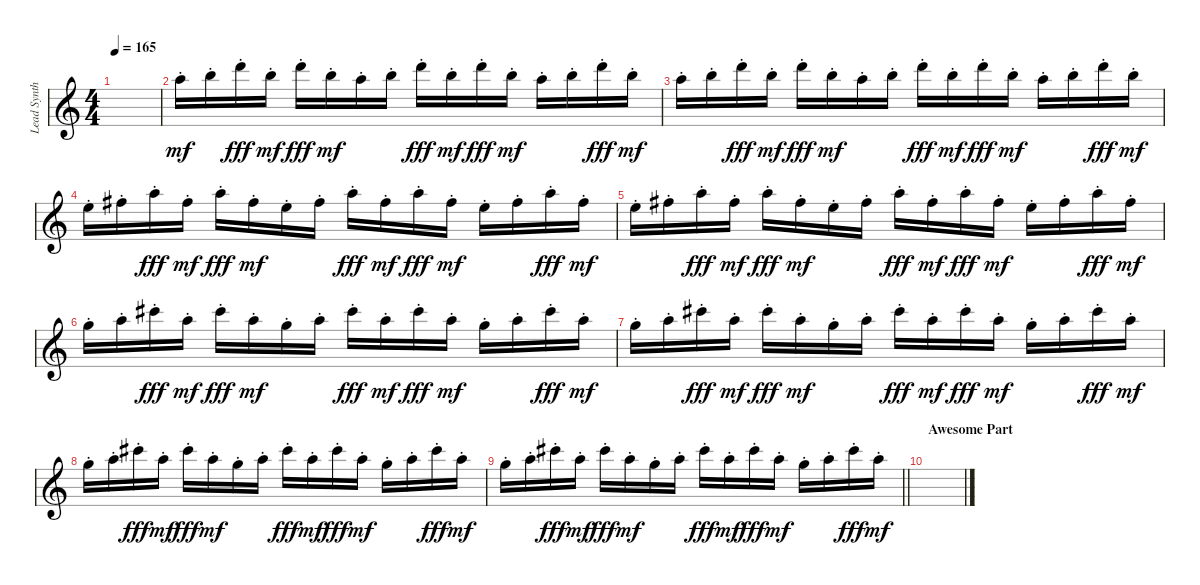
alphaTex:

\track ("Lead Synth" "Lead Synth") {instrument lead3calliope}
\staff {score}
\tuning (Db4 Ab3 E3 B2 Gb2 B1) {hide}
\ts (4 4)
\tempo 165
\clef g2
\ks c
|
20.1{st}.16{dy mf volume 5 instrument lead2sawtooth} 22.1{st}.16 25.1{st}.16{dy fff} 22.1{st}.16{dy mf} 25.1{st}.16{dy fff} 22.1{st}.16{dy mf} 20.1{st}.16 22.1{st}.16 25.1{st}.16{dy fff} 22.1{st}.16{dy mf} 25.1{st}.16{dy fff} 22.1{st}.16{dy mf} 20.1{st}.16 22.1{st}.16 25.1{st}.16{dy fff} 22.1{st}.16{dy mf} |
20.1{st}.16 22.1{st}.16 25.1{st}.16{dy fff} 22.1{st}.16{dy mf} 25.1{st}.16{dy fff} 22.1{st}.16{dy mf} 20.1{st}.16 22.1{st}.16 25.1{st}.16{dy fff} 22.1{st}.16{dy mf} 25.1{st}.16{dy fff} 22.1{st}.16{dy mf} 20.1{st}.16 22.1{st}.16 25.1{st}.16{dy fff} 22.1{st}.16{dy mf} |
20.2{st}.16 22.2{st}.16 25.2{st}.16{dy fff} 22.2{st}.16{dy mf} 25.2{st}.16{dy fff} 22.2{st}.16{dy mf} 20.2{st}.16 22.2{st}.16 25.2{st}.16{dy fff} 22.2{st}.16{dy mf} 25.2{st}.16{dy fff} 22.2{st}.16{dy mf} 20.2{st}.16 22.2{st}.16 25.2{st}.16{dy fff} 22.2{st}.16{dy mf} |
20.2{st}.16 22.2{st}.16 25.2{st}.16{dy fff} 22.2{st}.16{dy mf} 25.2{st}.16{dy fff} 22.2{st}.16{dy mf} 20.2{st}.16 22.2{st}.16 25.2{st}.16{dy fff} 22.2{st}.16{dy mf} 25.2{st}.16{dy fff} 22.2{st}.16{dy mf} 20.2{st}.16 22.2{st}.16 25.2{st}.16{dy fff} 22.2{st}.16{dy mf} |
18.1{st}.16 20.1{st}.16 24.1{st}.16{dy fff} 20.1{st}.16{dy mf} 24.1{st}.16{dy fff} 20.1{st}.16{dy mf} 18.1{st}.16 20.1{st}.16 24.1{st}.16{dy fff} 20.1{st}.16{dy mf} 24.1{st}.16{dy fff} 20.1{st}.16{dy mf} 18.1{st}.16 20.1{st}.16 24.1{st}.16{dy fff} 20.1{st}.16{dy mf} |
18.1{st}.16 20.1{st}.16 24.1{st}.16{dy fff} 20.1{st}.16{dy mf} 24.1{st}.16{dy fff} 20.1{st}.16{dy mf} 18.1{st}.16 20.1{st}.16 24.1{st}.16{dy fff} 20.1{st}.16{dy mf} 24.1{st}.16{dy fff} 20.1{st}.16{dy mf} 18.1{st}.16 20.1{st}.16 24.1{st}.16{dy fff} 20.1{st}.16{dy mf} |
18.1{st}.16 20.1{st}.16 24.1{st}.16{dy fff} 20.1{st}.16{dy mf} 24.1{st}.16{dy fff} 20.1{st}.16{dy mf} 18.1{st}.16 20.1{st}.16 24.1{st}.16{dy fff} 20.1{st}.16{dy mf} 24.1{st}.16{dy fff} 20.1{st}.16{dy mf} 18.1{st}.16 20.1{st}.16 24.1{st}.16{dy fff} 20.1{st}.16{dy mf} |
\barLineRight lightlight
18.1{st}.16 20.1{st}.16 24.1{st}.16{dy fff} 20.1{st}.16{dy mf} 24.1{st}.16{dy fff} 20.1{st}.16{dy mf} 18.1{st}.16 20.1{st}.16 24.1{st}.16{dy fff} 20.1{st}.16{dy mf} 24.1{st}.16{dy fff} 20.1{st}.16{dy mf} 18.1{st}.16 20.1{st}.16 24.1{st}.16{dy fff} 20.1{st}.16{dy mf} |
\section ("" "Awesome Part")
